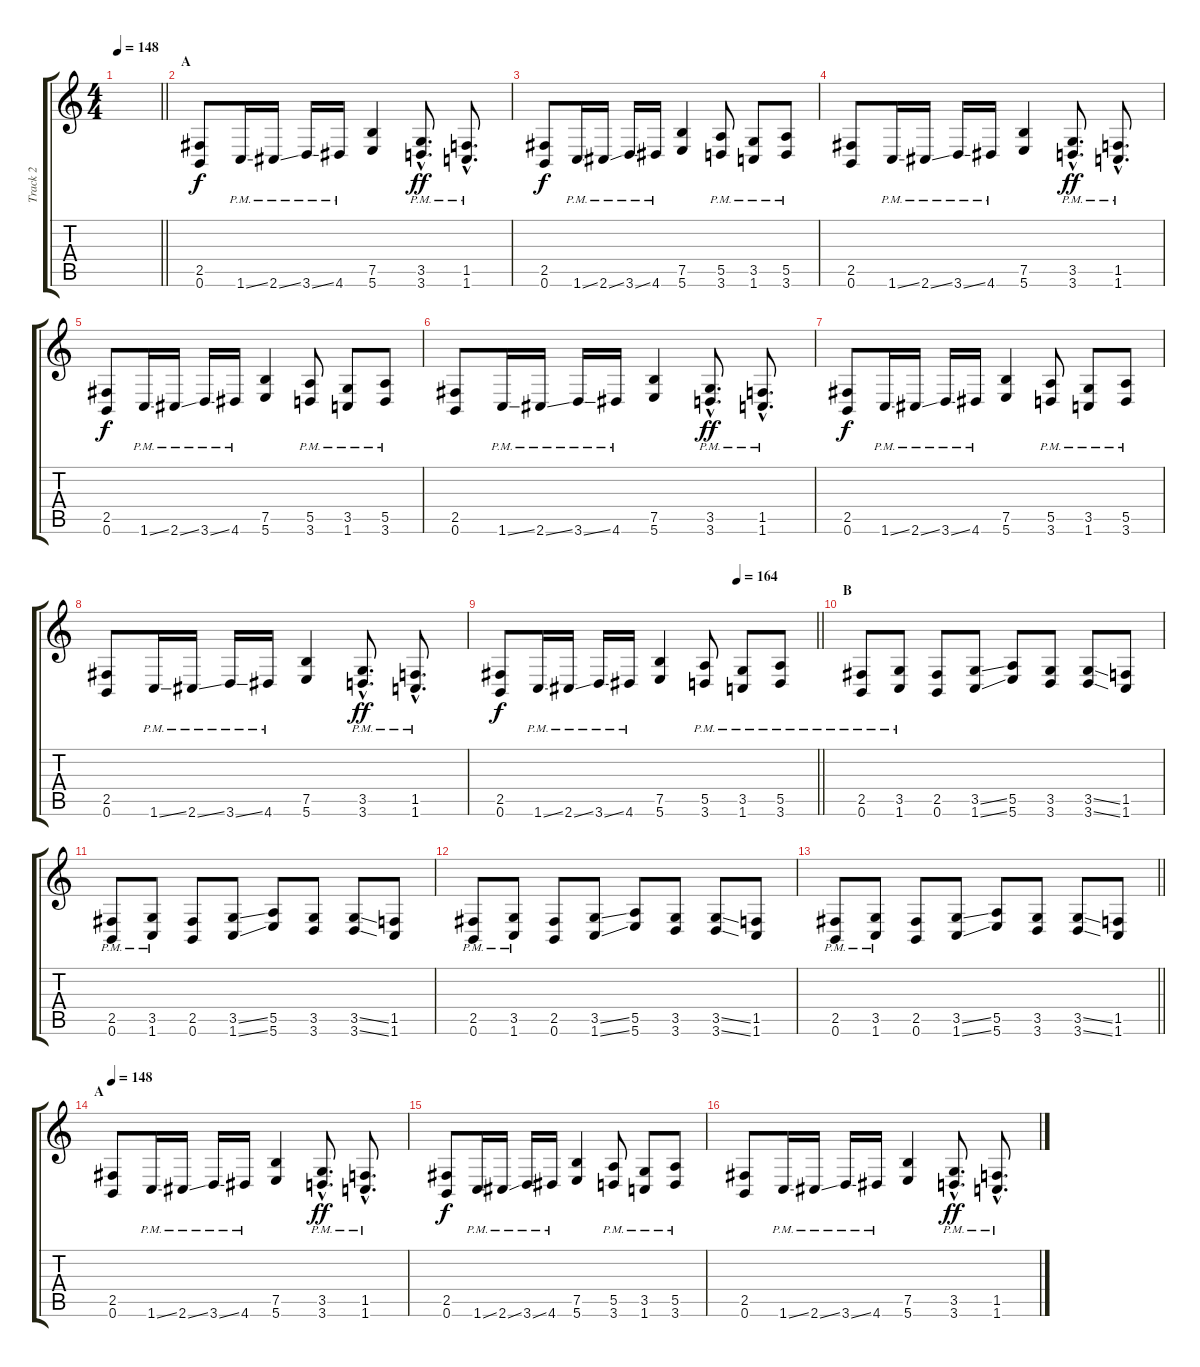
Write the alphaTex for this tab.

\track ("Track 2" "Track 2") {instrument distortionguitar}
\staff {score tabs}
\tuning (B3 Gb3 D3 A2 E2 B1) {hide}
\ts (4 4)
\tempo 148
\clef g2
\barLineRight lightlight
\ks c
|
\section ("" "A")
(2.5 0.6).8 1.6{ss pm}.16 2.6{ss pm}.16 3.6{ss pm}.16 4.6{pm}.16 (7.5 5.6).4 (3.5{hac pm} 3.6{hac pm}).8{d dy ff} (1.5{hac pm} 1.6{hac pm}).8{d} |
(2.5 0.6).8{dy f} 1.6{ss pm}.16 2.6{ss pm}.16 3.6{ss pm}.16 4.6{pm}.16 (7.5 5.6).4 (5.5{pm} 3.6{pm}).8 (3.5{pm} 1.6{pm}).8 (5.5{pm} 3.6{pm}).8 |
(2.5 0.6).8 1.6{ss pm}.16 2.6{ss pm}.16 3.6{ss pm}.16 4.6{pm}.16 (7.5 5.6).4 (3.5{hac pm} 3.6{hac pm}).8{d dy ff} (1.5{hac pm} 1.6{hac pm}).8{d} |
(2.5 0.6).8{dy f} 1.6{ss pm}.16 2.6{ss pm}.16 3.6{ss pm}.16 4.6{pm}.16 (7.5 5.6).4 (5.5{pm} 3.6{pm}).8 (3.5{pm} 1.6{pm}).8 (5.5{pm} 3.6{pm}).8 |
(2.5 0.6).8 1.6{ss pm}.16 2.6{ss pm}.16 3.6{ss pm}.16 4.6{pm}.16 (7.5 5.6).4 (3.5{hac pm} 3.6{hac pm}).8{d dy ff} (1.5{hac pm} 1.6{hac pm}).8{d} |
(2.5 0.6).8{dy f} 1.6{ss pm}.16 2.6{ss pm}.16 3.6{ss pm}.16 4.6{pm}.16 (7.5 5.6).4 (5.5{pm} 3.6{pm}).8 (3.5{pm} 1.6{pm}).8 (5.5{pm} 3.6{pm}).8 |
(2.5 0.6).8 1.6{ss pm}.16 2.6{ss pm}.16 3.6{ss pm}.16 4.6{pm}.16 (7.5 5.6).4 (3.5{hac pm} 3.6{hac pm}).8{d dy ff} (1.5{hac pm} 1.6{hac pm}).8{d} |
\tempo (164 0.75)
\barLineRight lightlight
(2.5 0.6).8{dy f} 1.6{ss pm}.16 2.6{ss pm}.16 3.6{ss pm}.16 4.6{pm}.16 (7.5 5.6).4 (5.5{pm} 3.6{pm}).8 (3.5{pm} 1.6{pm}).8 (5.5{pm} 3.6{pm}).8 |
\section ("" "B")
(2.5{pm} 0.6{pm}).8 (3.5{pm} 1.6{pm}).8 (2.5 0.6).8 (3.5{ss} 1.6{ss}).8 (5.5 5.6).8 (3.5 3.6).8 (3.5{ss} 3.6{ss}).8 (1.5 1.6).8 |
(2.5{pm} 0.6{pm}).8 (3.5{pm} 1.6{pm}).8 (2.5 0.6).8 (3.5{ss} 1.6{ss}).8 (5.5 5.6).8 (3.5 3.6).8 (3.5{ss} 3.6{ss}).8 (1.5 1.6).8 |
(2.5{pm} 0.6{pm}).8 (3.5{pm} 1.6{pm}).8 (2.5 0.6).8 (3.5{ss} 1.6{ss}).8 (5.5 5.6).8 (3.5 3.6).8 (3.5{ss} 3.6{ss}).8 (1.5 1.6).8 |
\barLineRight lightlight
(2.5{pm} 0.6{pm}).8 (3.5{pm} 1.6{pm}).8 (2.5 0.6).8 (3.5{ss} 1.6{ss}).8 (5.5 5.6).8 (3.5 3.6).8 (3.5{ss} 3.6{ss}).8 (1.5 1.6).8 |
\section ("" "A")
\tempo 148
(2.5 0.6).8 1.6{ss pm}.16 2.6{ss pm}.16 3.6{ss pm}.16 4.6{pm}.16 (7.5 5.6).4 (3.5{hac pm} 3.6{hac pm}).8{d dy ff} (1.5{hac pm} 1.6{hac pm}).8{d} |
(2.5 0.6).8{dy f} 1.6{ss pm}.16 2.6{ss pm}.16 3.6{ss pm}.16 4.6{pm}.16 (7.5 5.6).4 (5.5{pm} 3.6{pm}).8 (3.5{pm} 1.6{pm}).8 (5.5{pm} 3.6{pm}).8 |
(2.5 0.6).8 1.6{ss pm}.16 2.6{ss pm}.16 3.6{ss pm}.16 4.6{pm}.16 (7.5 5.6).4 (3.5{hac pm} 3.6{hac pm}).8{d dy ff} (1.5{hac pm} 1.6{hac pm}).8{d}
